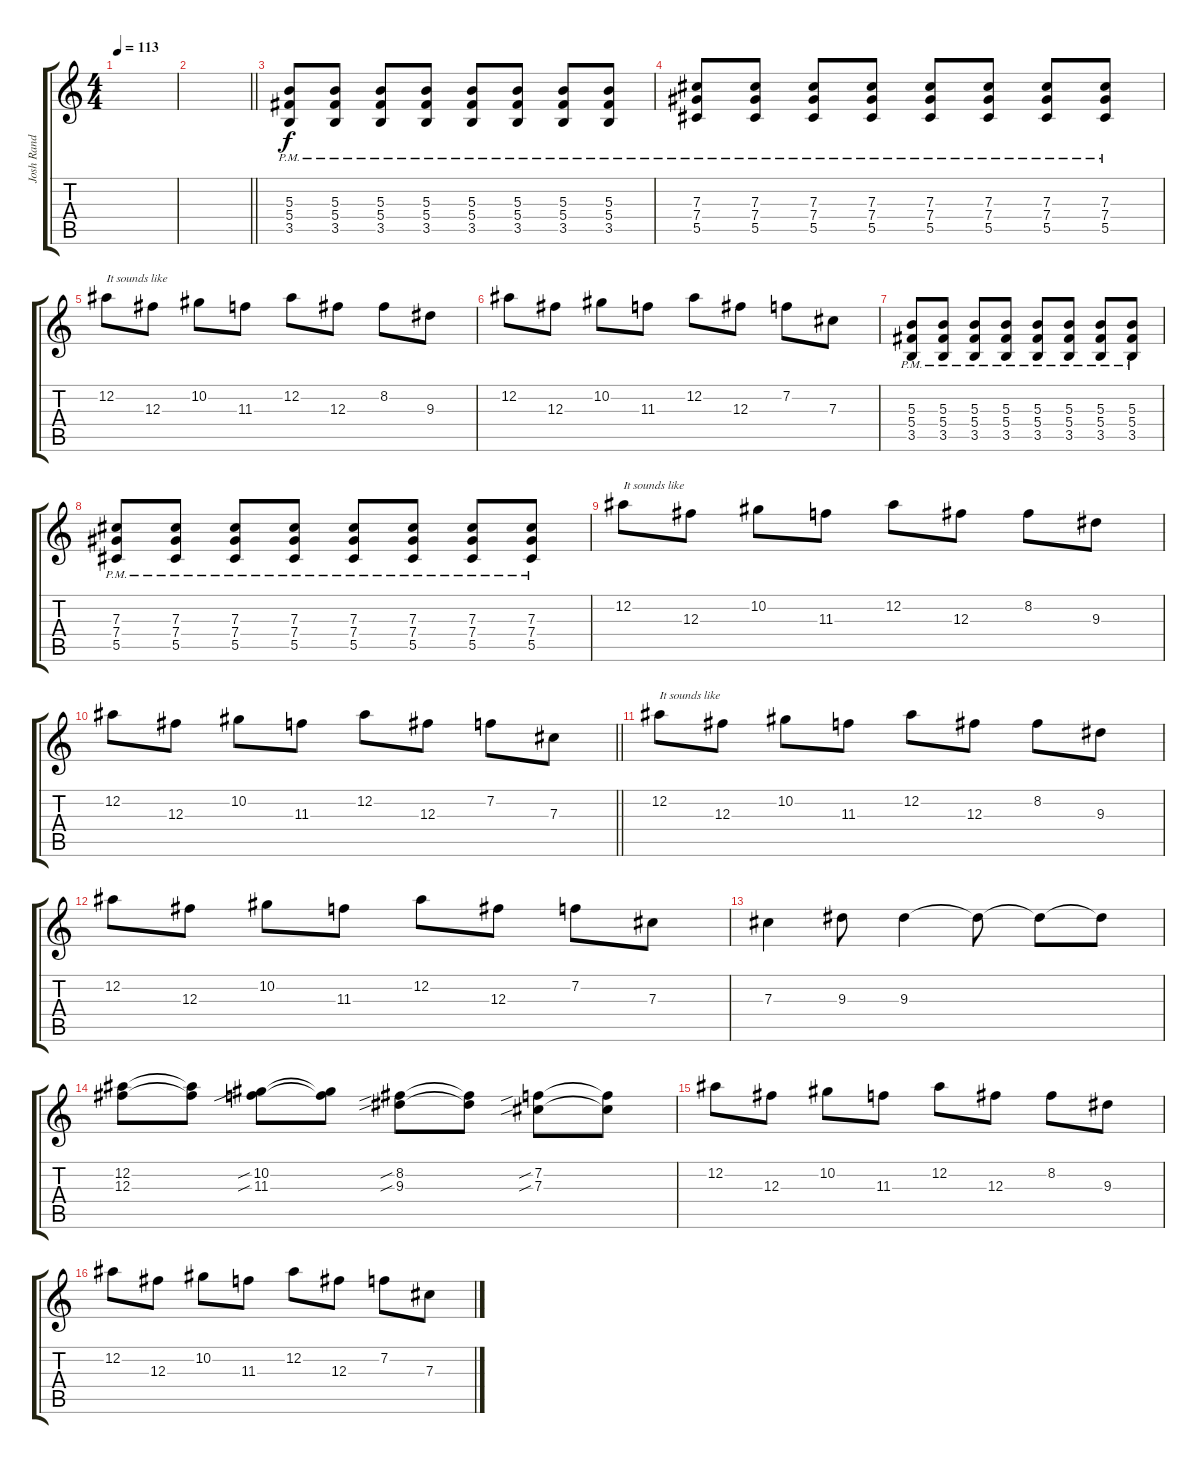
\track ("Josh Rand" "Josh Rand") {instrument acousticguitarsteel}
\staff {score tabs}
\tuning (Eb4 Bb3 Gb3 Db3 Ab2 Eb2) {hide}
\ts (4 4)
\tempo 113
\clef g2
\ks c
|
\barLineRight lightlight
|
(5.3{pm} 5.4{pm} 3.5{pm}).8{instrument electricguitarclean} (5.3{pm} 5.4{pm} 3.5{pm}).8 (5.3{pm} 5.4{pm} 3.5{pm}).8 (5.3{pm} 5.4{pm} 3.5{pm}).8 (5.3{pm} 5.4{pm} 3.5{pm}).8 (5.3{pm} 5.4{pm} 3.5{pm}).8 (5.3{pm} 5.4{pm} 3.5{pm}).8 (5.3{pm} 5.4{pm} 3.5{pm}).8 |
(7.3{pm} 7.4{pm} 5.5{pm}).8{instrument electricguitarclean} (7.3{pm} 7.4{pm} 5.5{pm}).8 (7.3{pm} 7.4{pm} 5.5{pm}).8 (7.3{pm} 7.4{pm} 5.5{pm}).8 (7.3{pm} 7.4{pm} 5.5{pm}).8 (7.3{pm} 7.4{pm} 5.5{pm}).8 (7.3{pm} 7.4{pm} 5.5{pm}).8 (7.3{pm} 7.4{pm} 5.5{pm}).8 |
12.2.8{txt "It sounds like" volume 11} 12.3.8 10.2.8 11.3.8 12.2.8 12.3.8 8.2.8 9.3.8 |
12.2.8{volume 14} 12.3.8 10.2.8 11.3.8 12.2.8 12.3.8 7.2.8 7.3.8 |
(5.3{pm} 5.4{pm} 3.5{pm}).8{instrument electricguitarclean} (5.3{pm} 5.4{pm} 3.5{pm}).8 (5.3{pm} 5.4{pm} 3.5{pm}).8 (5.3{pm} 5.4{pm} 3.5{pm}).8 (5.3{pm} 5.4{pm} 3.5{pm}).8 (5.3{pm} 5.4{pm} 3.5{pm}).8 (5.3{pm} 5.4{pm} 3.5{pm}).8 (5.3{pm} 5.4{pm} 3.5{pm}).8 |
(7.3{pm} 7.4{pm} 5.5{pm}).8{instrument electricguitarclean} (7.3{pm} 7.4{pm} 5.5{pm}).8 (7.3{pm} 7.4{pm} 5.5{pm}).8 (7.3{pm} 7.4{pm} 5.5{pm}).8 (7.3{pm} 7.4{pm} 5.5{pm}).8 (7.3{pm} 7.4{pm} 5.5{pm}).8 (7.3{pm} 7.4{pm} 5.5{pm}).8 (7.3{pm} 7.4{pm} 5.5{pm}).8 |
12.2.8{txt "It sounds like" volume 11} 12.3.8 10.2.8 11.3.8 12.2.8 12.3.8 8.2.8 9.3.8 |
\barLineRight lightlight
12.2.8{volume 14} 12.3.8 10.2.8 11.3.8 12.2.8 12.3.8 7.2.8 7.3.8 |
12.2.8{txt "It sounds like"} 12.3.8 10.2.8 11.3.8 12.2.8 12.3.8 8.2.8 9.3.8 |
12.2.8 12.3.8 10.2.8 11.3.8 12.2.8 12.3.8 7.2.8 7.3.8 |
7.3.4 9.3.8 9.3.4 9.3{t}.8 9.3{t}.8 9.3{t}.8 |
(12.2 12.3).8 (12.2{t} 12.3{t}).8 (10.2{sib} 11.3{sib}).8 (10.2{t} 11.3{t}).8 (8.2{sib} 9.3{sib}).8 (8.2{t} 9.3{t}).8 (7.2{sib} 7.3{sib}).8 (7.2{t} 7.3{t}).8 |
12.2.8 12.3.8 10.2.8 11.3.8 12.2.8 12.3.8 8.2.8 9.3.8 |
12.2.8 12.3.8 10.2.8 11.3.8 12.2.8 12.3.8 7.2.8 7.3.8
